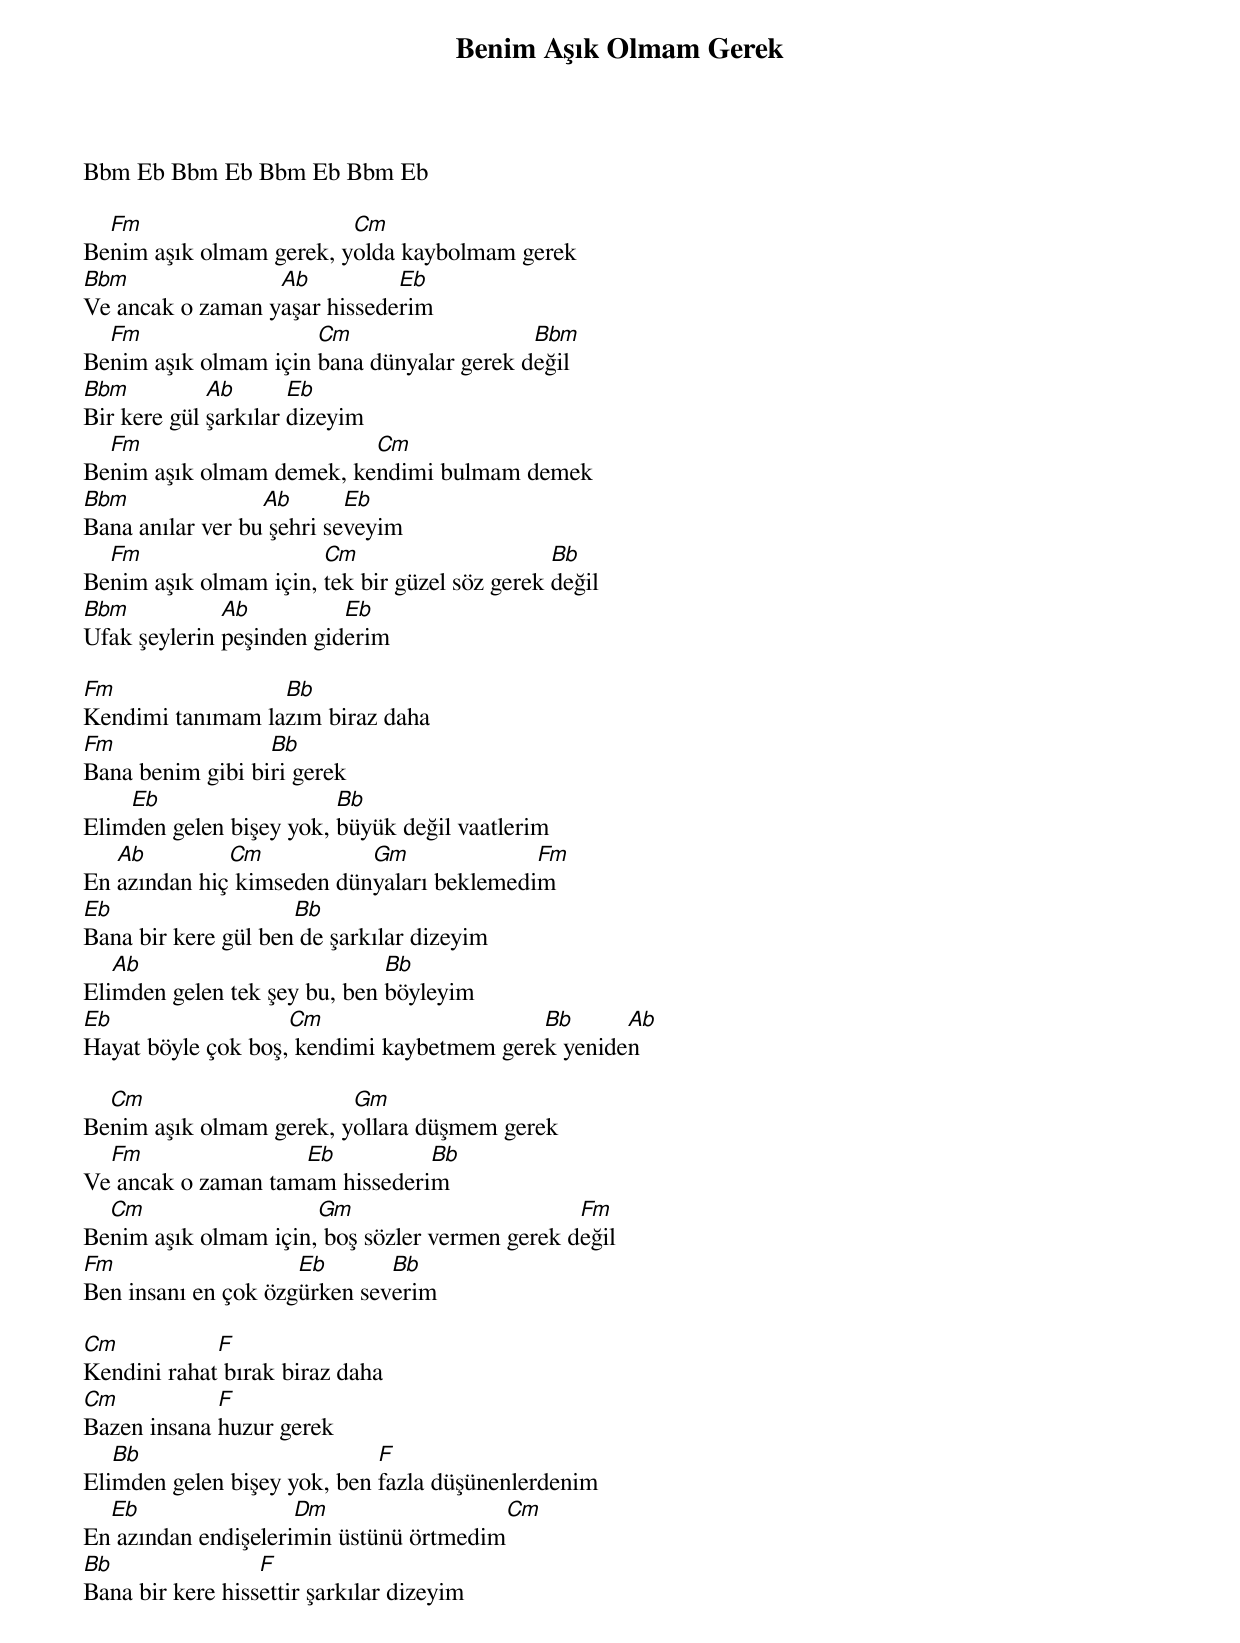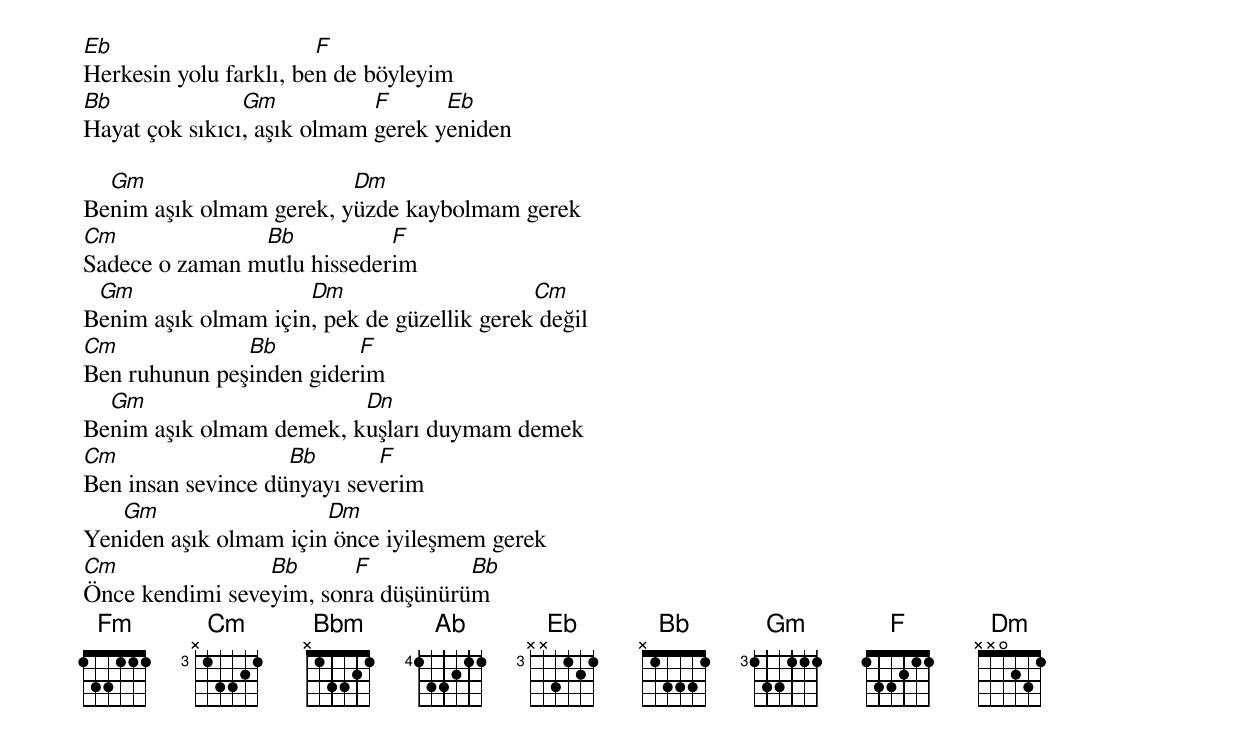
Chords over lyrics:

{title: Benim Aşık Olmam Gerek}
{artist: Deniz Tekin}

Bbm Eb Bbm Eb Bbm Eb Bbm Eb

  Fm                     Cm
Benim aşık olmam gerek, yolda kaybolmam gerek
Bbm               Ab          Eb
Ve ancak o zaman yaşar hissederim
  Fm                  Cm                   Bbm
Benim aşık olmam için bana dünyalar gerek değil
Bbm          Ab       Eb
Bir kere gül şarkılar dizeyim
  Fm                      Cm
Benim aşık olmam demek, kendimi bulmam demek
Bbm               Ab       Eb
Bana anılar ver bu şehri seveyim
  Fm                   Cm                      Bb
Benim aşık olmam için, tek bir güzel söz gerek değil
Bbm           Ab          Eb
Ufak şeylerin peşinden giderim

Fm                Bb
Kendimi tanımam lazım biraz daha
Fm                Bb
Bana benim gibi biri gerek
    Eb                   Bb
Elimden gelen bişey yok, büyük değil vaatlerim
   Ab         Cm           Gm              Fm
En azından hiç kimseden dünyaları beklemedim
Eb                   Bb
Bana bir kere gül ben de şarkılar dizeyim
   Ab                         Bb
Elimden gelen tek şey bu, ben böyleyim
Eb                  Cm                     Bb      Ab
Hayat böyle çok boş, kendimi kaybetmem gerek yeniden

  Cm                     Gm
Benim aşık olmam gerek, yollara düşmem gerek
  Fm                Eb          Bb
Ve ancak o zaman tamam hissederim
  Cm                  Gm                        Fm
Benim aşık olmam için, boş sözler vermen gerek değil
Fm                   Eb       Bb
Ben insanı en çok özgürken severim

Cm           F
Kendini rahat bırak biraz daha
Cm           F
Bazen insana huzur gerek
   Bb                        F
Elimden gelen bişey yok, ben fazla düşünenlerdenim
  Eb                 Dm                 Cm
En azından endişelerimin üstünü örtmedim
Bb                F
Bana bir kere hissettir şarkılar dizeyim
Eb                      F
Herkesin yolu farklı, ben de böyleyim
Bb              Gm           F      Eb
Hayat çok sıkıcı, aşık olmam gerek yeniden

  Gm                     Dm
Benim aşık olmam gerek, yüzde kaybolmam gerek
Cm              Bb           F
Sadece o zaman mutlu hissederim
 Gm                  Dm                     Cm
Benim aşık olmam için, pek de güzellik gerek değil
Cm             Bb         F
Ben ruhunun peşinden giderim
  Gm                     Dn
Benim aşık olmam demek, kuşları duymam demek
Cm                  Bb       F
Ben insan sevince dünyayı severim
   Gm                  Dm
Yeniden aşık olmam için önce iyileşmem gerek
Cm               Bb      F          Bb
Önce kendimi seveyim, sonra düşünürüm
